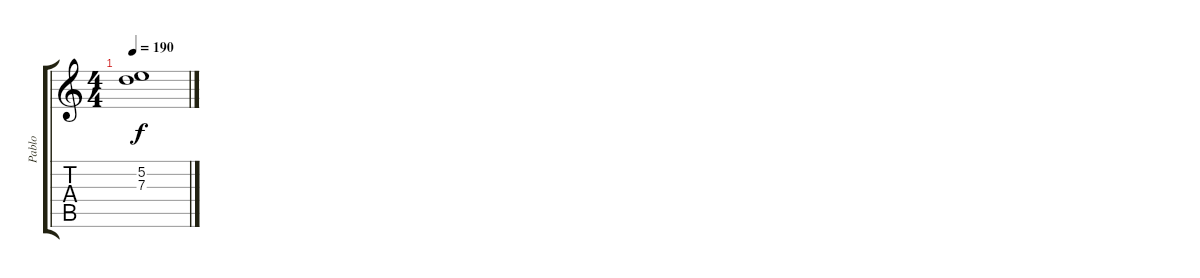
\track ("Pablo" "Pablo") {instrument distortionguitar}
\staff {score tabs}
\tuning (E4 B3 G3 D3 A2 E2) {hide}
\ts (4 4)
\tempo 190
\clef g2
\ks c
(5.2{t} 7.3{t}).1{dy f}
